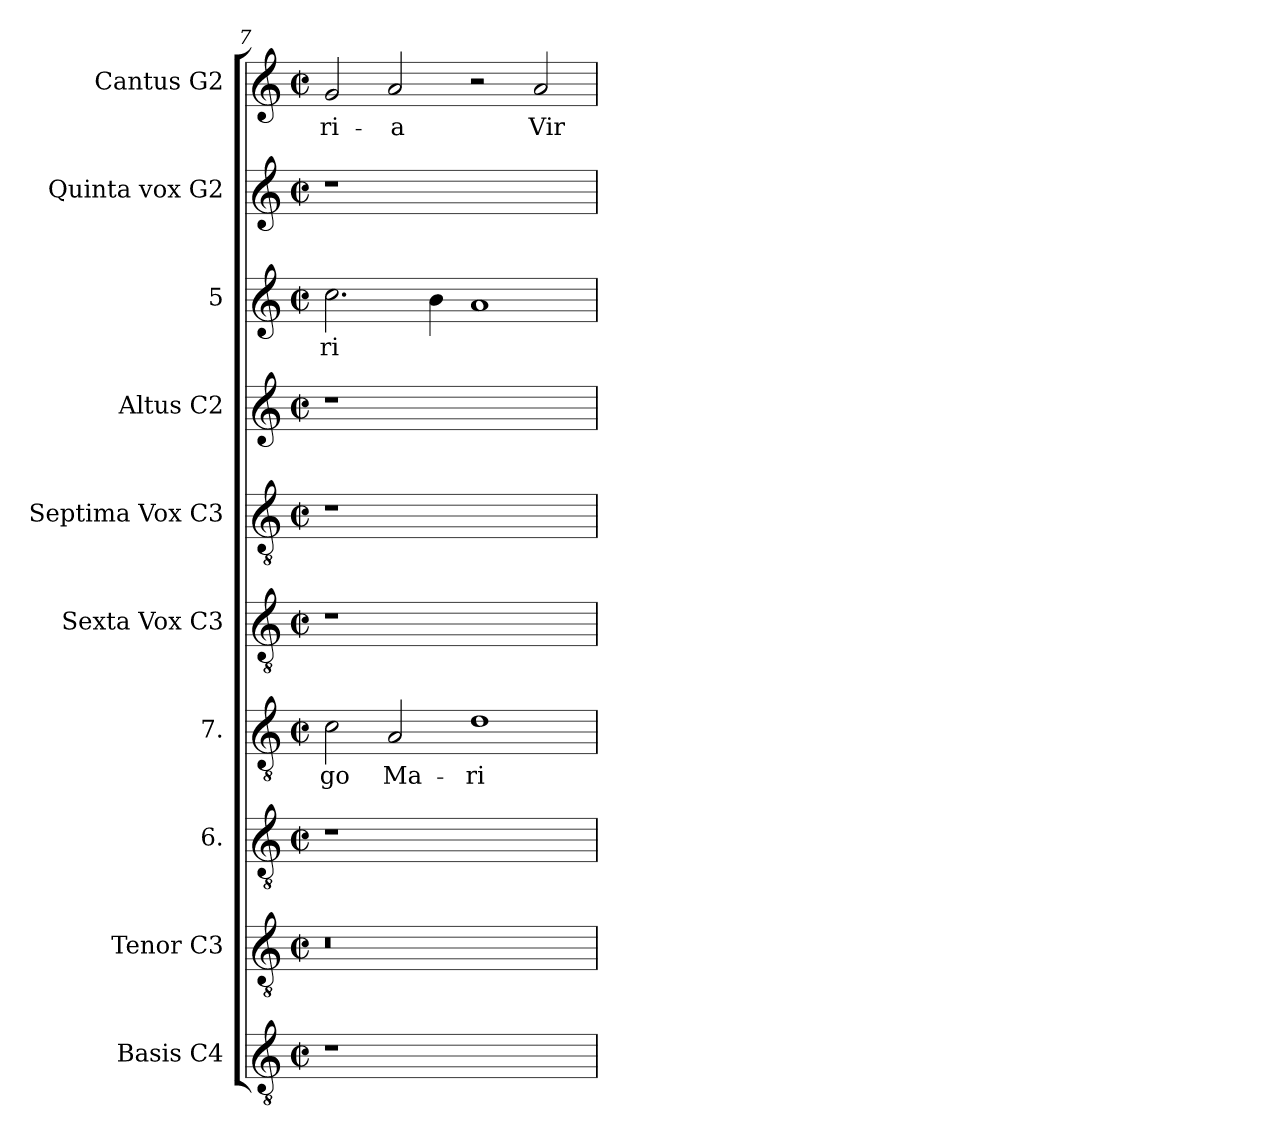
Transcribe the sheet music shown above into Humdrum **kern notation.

**kern	**kern	**kern	**kern	**text	**kern	**kern	**kern	**kern	**text	**kern	**kern	**text
*part10	*part9	*part8	*part7	*part7	*part6	*part5	*part4	*part3	*part3	*part2	*part1	*part1
*staff10	*staff9	*staff8	*staff7	*staff7	*staff6	*staff5	*staff4	*staff3	*staff3	*staff2	*staff1	*staff1
*I"Basis  C4	*I"Tenor  C3	*I"6.	*I"7.	*	*I"Sexta Vox  C3	*I"Septima  Vox C3	*I"Altus  C2	*I"5	*	*I"Quinta vox  G2	*I"Cantus  G2	*
*I'B	*I'T	*	*	*	*	*	*I'A	*	*	*	*I'C	*
!!LO:PB:g=z
*clefGv2	*clefGv2	*clefGv2	*clefGv2	*	*clefGv2	*clefGv2	*clefG2	*clefG2	*	*clefG2	*clefG2	*
*k[]	*k[]	*k[]	*k[]	*	*k[]	*k[]	*k[]	*k[]	*	*k[]	*k[]	*
*C:	*C:	*C:	*C:	*	*C:	*C:	*C:	*C:	*	*C:	*C:	*
*M2/2	*M2/2	*M2/2	*M2/2	*	*M2/2	*M2/2	*M2/2	*M2/2	*	*M2/2	*M2/2	*
*met(c|)	*met(c|)	*met(c|)	*met(c|)	*	*met(c|)	*met(c|)	*met(c|)	*met(c|)	*	*met(c|)	*met(c|)	*
=7	=7	=7	=7	=7	=7	=7	=7	=7	=7	=7	=7	=7
!	!	!	!	!LO:LY:b:cj	!	!	!	!	!LO:LY:b:cj	!	!	!LO:LY:b:cj
1r	0r	1r	2c\	go	1r	1r	1r	2.cc\	ri-	1r	2g/	-ri-
!	!	!	!	!LO:LY:b:cj	!	!	!	!	!	!	!	!LO:LY:b:cj
.	.	.	2A/	Ma-	.	.	.	.	.	.	2a/	-a
!	!	!	!	!	!	!	!	!	!LO:LY:b:cj	!	!	!
.	.	.	.	.	.	.	.	4b\	--	.	.	.
!	!	!	!	!LO:LY:b:cj	!	!	!	!	!LO:LY:b:cj	!	!	!
1ryy	.	1ryy	1d	-ri-	1ryy	1ryy	1ryy	1a	--	1ryy	2r	.
!	!	!	!	!	!	!	!	!	!	!	!	!LO:LY:b:cj
.	.	.	.	.	.	.	.	.	.	.	2a/	Vir-
=	=	=	=	=	=	=	=	=	=	=	=	=
*-	*-	*-	*-	*-	*-	*-	*-	*-	*-	*-	*-	*-
